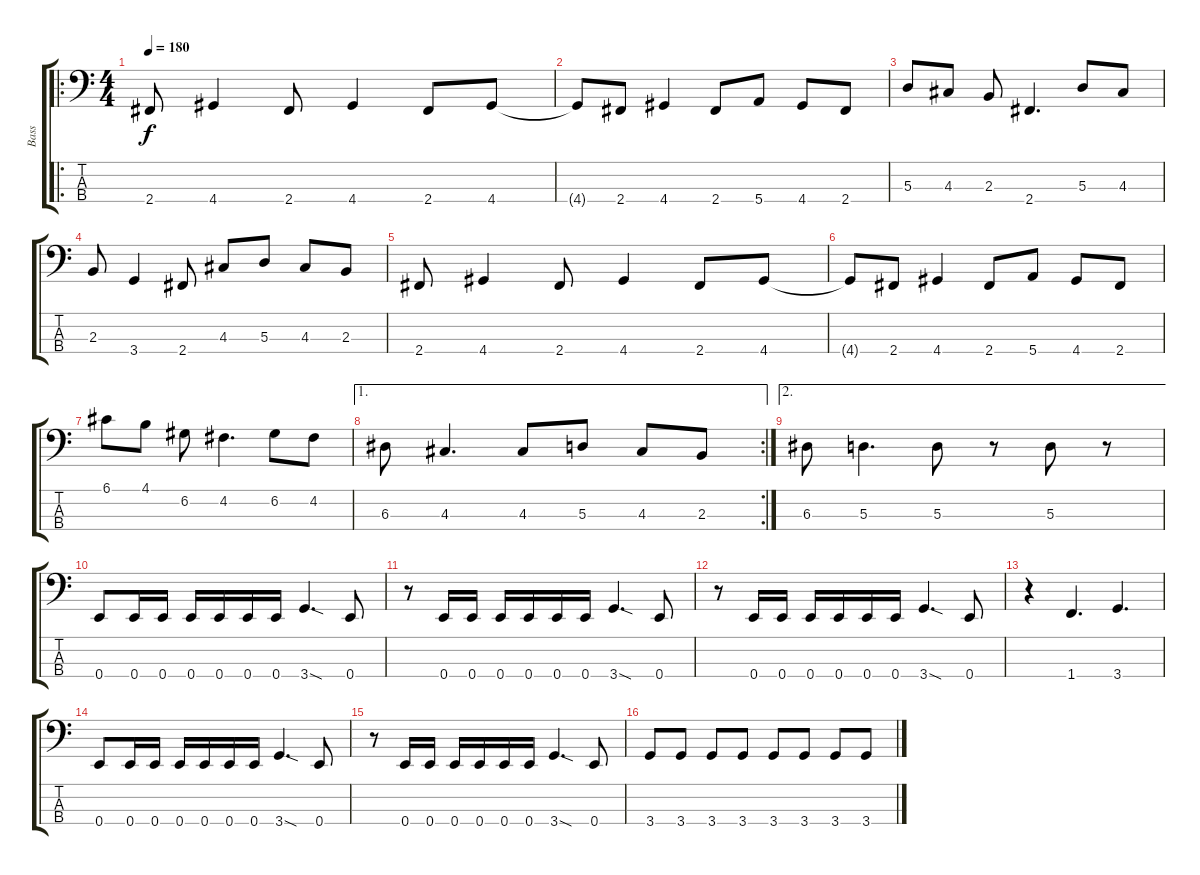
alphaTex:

\track ("Bass" "Bass") {instrument electricbasspick}
\staff {score tabs}
\tuning (G2 D2 A1 E1) {hide}
\ro
\ts (4 4)
\tempo 180
\clef f4
\ks c
2.4.8{dy f} 4.4.4 2.4.8 4.4.4 2.4.8 4.4.8 |
4.4{t}.8 2.4.8 4.4.4 2.4.8 5.4.8 4.4.8 2.4.8 |
5.3.8 4.3.8 2.3.8 2.4.4{d} 5.3.8 4.3.8 |
2.3.8 3.4.4 2.4.8 4.3.8 5.3.8 4.3.8 2.3.8 |
2.4.8 4.4.4 2.4.8 4.4.4 2.4.8 4.4.8 |
4.4{t}.8 2.4.8 4.4.4 2.4.8 5.4.8 4.4.8 2.4.8 |
6.1.8 4.1.8 6.2.8 4.2.4{d} 6.2.8 4.2.8 |
\ae 1
\rc 2
6.3.8 4.3.4{d} 4.3.8 5.3.8 4.3.8 2.3.8 |
\ae 2
6.3.8 5.3.4{d} 5.3.8 r.8 5.3.8 r.8 |
0.4.8 0.4.16 0.4.16 0.4.16 0.4.16 0.4.16 0.4.16 3.4{sod}.4{d} 0.4.8 |
r.8 0.4.16 0.4.16 0.4.16 0.4.16 0.4.16 0.4.16 3.4{sod}.4{d} 0.4.8 |
r.8 0.4.16 0.4.16 0.4.16 0.4.16 0.4.16 0.4.16 3.4{sod}.4{d} 0.4.8 |
r.4 1.4.4{d} 3.4.4{d} |
0.4.8 0.4.16 0.4.16 0.4.16 0.4.16 0.4.16 0.4.16 3.4{sod}.4{d} 0.4.8 |
r.8 0.4.16 0.4.16 0.4.16 0.4.16 0.4.16 0.4.16 3.4{sod}.4{d} 0.4.8 |
3.4.8 3.4.8 3.4.8 3.4.8 3.4.8 3.4.8 3.4.8 3.4.8
